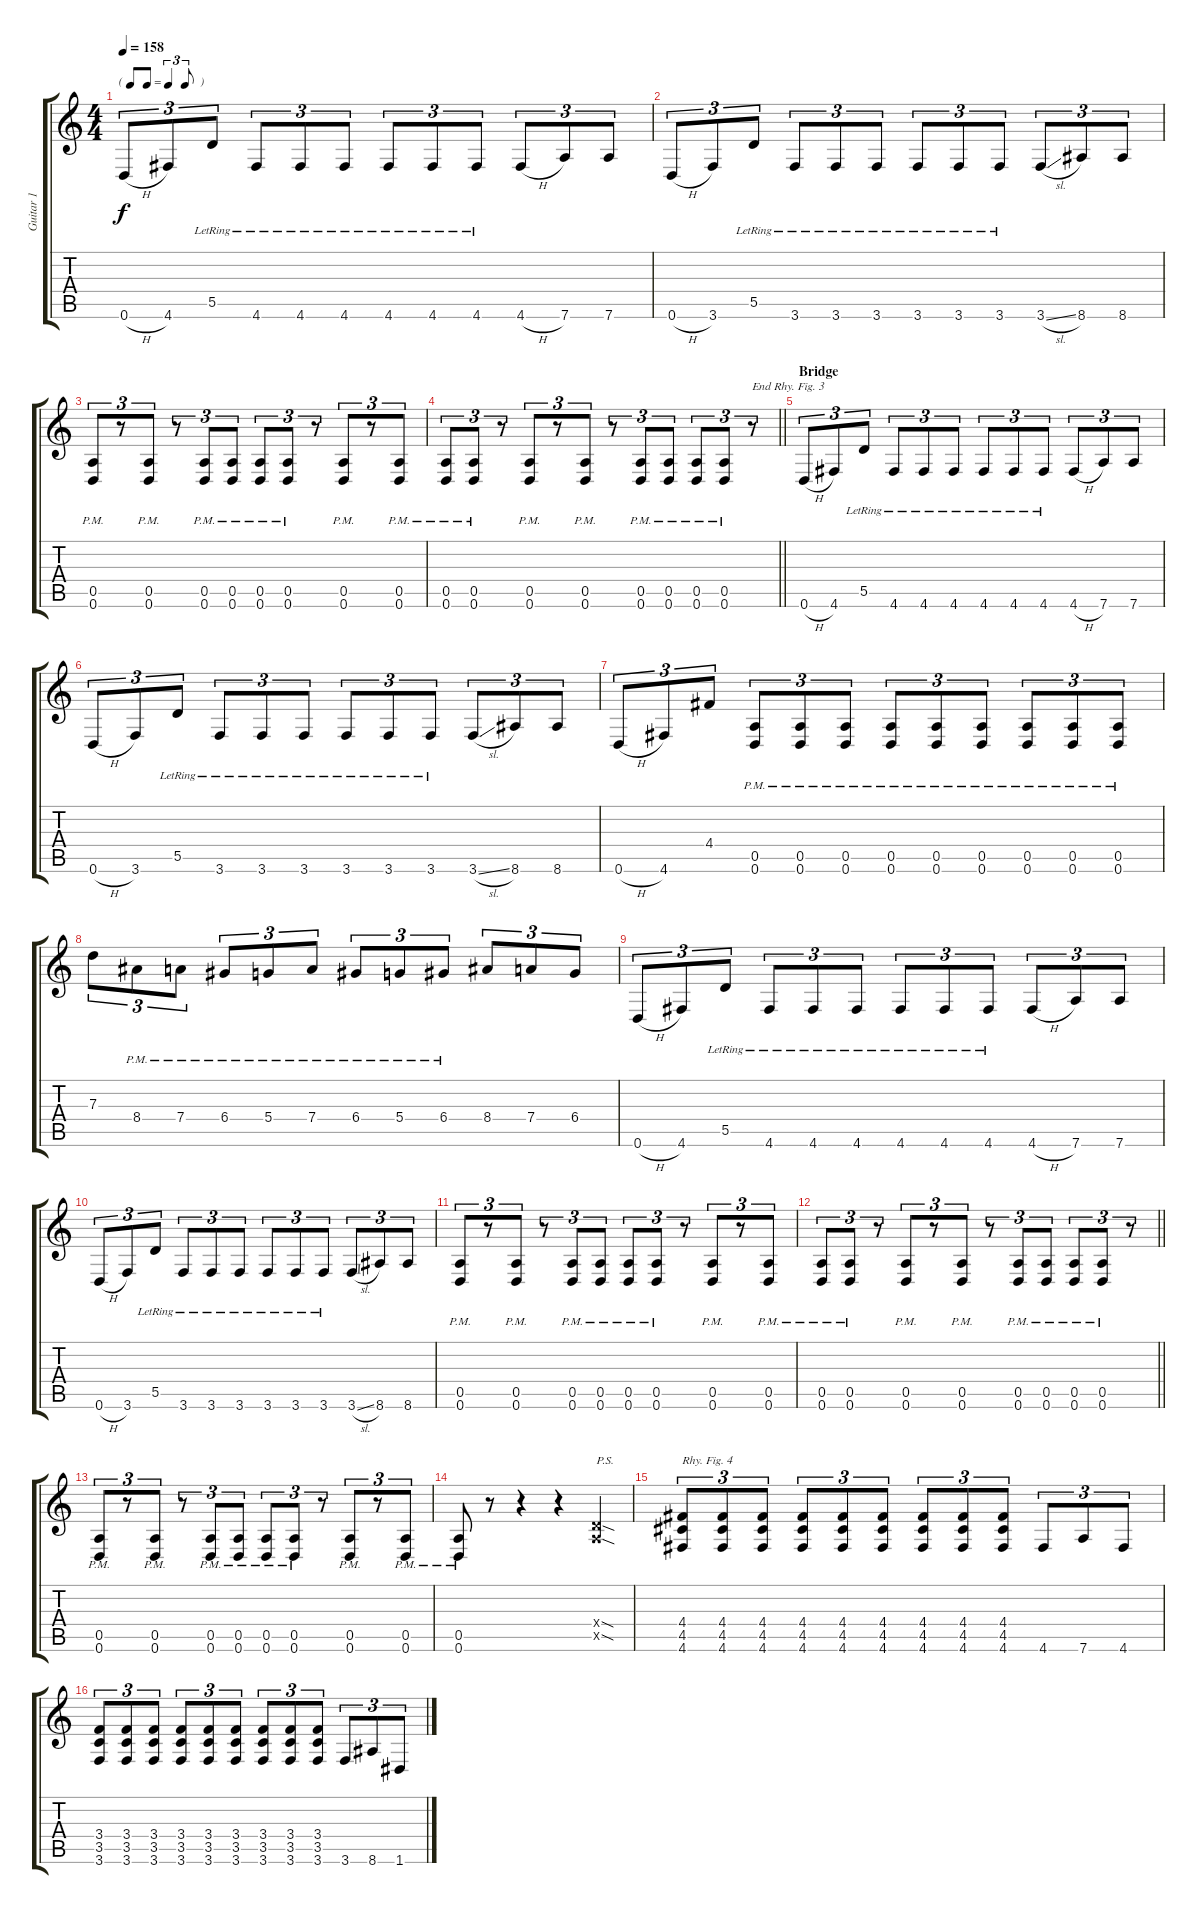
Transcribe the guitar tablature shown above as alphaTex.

\track ("Guitar 1" "Guitar 1") {instrument distortionguitar}
\staff {score tabs}
\tuning (E4 B3 G3 D3 A2 D2) {hide}
\ts (4 4)
\tf triplet8th
\tempo 158
\clef g2
\ks c
0.6{h}.8{tu (3 2) dy f} 4.6.8{tu (3 2)} 5.5{lr}.8{tu (3 2)} 4.6{lr}.8{tu (3 2)} 4.6{lr}.8{tu (3 2)} 4.6{lr}.8{tu (3 2)} 4.6{lr}.8{tu (3 2)} 4.6{lr}.8{tu (3 2)} 4.6{lr}.8{tu (3 2)} 4.6{h}.8{tu (3 2)} 7.6.8{tu (3 2)} 7.6.8{tu (3 2)} |
0.6{h}.8{tu (3 2)} 3.6.8{tu (3 2)} 5.5{lr}.8{tu (3 2)} 3.6{lr}.8{tu (3 2)} 3.6{lr}.8{tu (3 2)} 3.6{lr}.8{tu (3 2)} 3.6{lr}.8{tu (3 2)} 3.6{lr}.8{tu (3 2)} 3.6{lr}.8{tu (3 2)} 3.6{sl}.8{tu (3 2)} 8.6.8{tu (3 2)} 8.6.8{tu (3 2)} |
(0.5{pm} 0.6{pm}).8{tu (3 2)} r.8{tu (3 2)} (0.5{pm} 0.6{pm}).8{tu (3 2)} r.8{tu (3 2)} (0.5{pm} 0.6{pm}).8{tu (3 2)} (0.5{pm} 0.6{pm}).8{tu (3 2)} (0.5{pm} 0.6{pm}).8{tu (3 2)} (0.5{pm} 0.6{pm}).8{tu (3 2)} r.8{tu (3 2)} (0.5{pm} 0.6{pm}).8{tu (3 2)} r.8{tu (3 2)} (0.5{pm} 0.6{pm}).8{tu (3 2)} |
\barLineRight lightlight
(0.5{pm} 0.6{pm}).8{tu (3 2)} (0.5{pm} 0.6{pm}).8{tu (3 2)} r.8{tu (3 2)} (0.5{pm} 0.6{pm}).8{tu (3 2)} r.8{tu (3 2)} (0.5{pm} 0.6{pm}).8{tu (3 2)} r.8{tu (3 2)} (0.5{pm} 0.6{pm}).8{tu (3 2)} (0.5{pm} 0.6{pm}).8{tu (3 2)} (0.5{pm} 0.6{pm}).8{tu (3 2)} (0.5{pm} 0.6{pm}).8{tu (3 2)} r.8{tu (3 2) txt "End Rhy. Fig. 3"} |
\section ("" "Bridge")
0.6{h}.8{tu (3 2)} 4.6.8{tu (3 2)} 5.5{lr}.8{tu (3 2)} 4.6{lr}.8{tu (3 2)} 4.6{lr}.8{tu (3 2)} 4.6{lr}.8{tu (3 2)} 4.6{lr}.8{tu (3 2)} 4.6{lr}.8{tu (3 2)} 4.6{lr}.8{tu (3 2)} 4.6{h}.8{tu (3 2)} 7.6.8{tu (3 2)} 7.6.8{tu (3 2)} |
0.6{h}.8{tu (3 2)} 3.6.8{tu (3 2)} 5.5{lr}.8{tu (3 2)} 3.6{lr}.8{tu (3 2)} 3.6{lr}.8{tu (3 2)} 3.6{lr}.8{tu (3 2)} 3.6{lr}.8{tu (3 2)} 3.6{lr}.8{tu (3 2)} 3.6{lr}.8{tu (3 2)} 3.6{sl}.8{tu (3 2)} 8.6.8{tu (3 2)} 8.6.8{tu (3 2)} |
0.6{h}.8{tu (3 2)} 4.6.8{tu (3 2)} 4.4.8{tu (3 2)} (0.5 0.6{pm}).8{tu (3 2)} (0.5 0.6{pm}).8{tu (3 2)} (0.5 0.6{pm}).8{tu (3 2)} (0.5 0.6{pm}).8{tu (3 2)} (0.5 0.6{pm}).8{tu (3 2)} (0.5 0.6{pm}).8{tu (3 2)} (0.5 0.6{pm}).8{tu (3 2)} (0.5 0.6{pm}).8{tu (3 2)} (0.5 0.6{pm}).8{tu (3 2)} |
7.3.8{tu (3 2)} 8.4{pm}.8{tu (3 2)} 7.4{pm}.8{tu (3 2)} 6.4{pm}.8{tu (3 2)} 5.4{pm}.8{tu (3 2)} 7.4{pm}.8{tu (3 2)} 6.4{pm}.8{tu (3 2)} 5.4{pm}.8{tu (3 2)} 6.4{pm}.8{tu (3 2)} 8.4.8{tu (3 2)} 7.4.8{tu (3 2)} 6.4.8{tu (3 2)} |
0.6{h}.8{tu (3 2)} 4.6.8{tu (3 2)} 5.5{lr}.8{tu (3 2)} 4.6{lr}.8{tu (3 2)} 4.6{lr}.8{tu (3 2)} 4.6{lr}.8{tu (3 2)} 4.6{lr}.8{tu (3 2)} 4.6{lr}.8{tu (3 2)} 4.6{lr}.8{tu (3 2)} 4.6{h}.8{tu (3 2)} 7.6.8{tu (3 2)} 7.6.8{tu (3 2)} |
0.6{h}.8{tu (3 2)} 3.6.8{tu (3 2)} 5.5{lr}.8{tu (3 2)} 3.6{lr}.8{tu (3 2)} 3.6{lr}.8{tu (3 2)} 3.6{lr}.8{tu (3 2)} 3.6{lr}.8{tu (3 2)} 3.6{lr}.8{tu (3 2)} 3.6{lr}.8{tu (3 2)} 3.6{sl}.8{tu (3 2)} 8.6.8{tu (3 2)} 8.6.8{tu (3 2)} |
(0.5{pm} 0.6{pm}).8{tu (3 2)} r.8{tu (3 2)} (0.5{pm} 0.6{pm}).8{tu (3 2)} r.8{tu (3 2)} (0.5{pm} 0.6{pm}).8{tu (3 2)} (0.5{pm} 0.6{pm}).8{tu (3 2)} (0.5{pm} 0.6{pm}).8{tu (3 2)} (0.5{pm} 0.6{pm}).8{tu (3 2)} r.8{tu (3 2)} (0.5{pm} 0.6{pm}).8{tu (3 2)} r.8{tu (3 2)} (0.5{pm} 0.6{pm}).8{tu (3 2)} |
\barLineRight lightlight
(0.5{pm} 0.6{pm}).8{tu (3 2)} (0.5{pm} 0.6{pm}).8{tu (3 2)} r.8{tu (3 2)} (0.5{pm} 0.6{pm}).8{tu (3 2)} r.8{tu (3 2)} (0.5{pm} 0.6{pm}).8{tu (3 2)} r.8{tu (3 2)} (0.5{pm} 0.6{pm}).8{tu (3 2)} (0.5{pm} 0.6{pm}).8{tu (3 2)} (0.5{pm} 0.6{pm}).8{tu (3 2)} (0.5{pm} 0.6{pm}).8{tu (3 2)} r.8{tu (3 2)} |
(0.5{pm} 0.6{pm}).8{tu (3 2)} r.8{tu (3 2)} (0.5{pm} 0.6{pm}).8{tu (3 2)} r.8{tu (3 2)} (0.5{pm} 0.6{pm}).8{tu (3 2)} (0.5{pm} 0.6{pm}).8{tu (3 2)} (0.5{pm} 0.6{pm}).8{tu (3 2)} (0.5{pm} 0.6{pm}).8{tu (3 2)} r.8{tu (3 2)} (0.5{pm} 0.6{pm}).8{tu (3 2)} r.8{tu (3 2)} (0.5{pm} 0.6{pm}).8{tu (3 2)} |
(0.5{pm} 0.6{pm}).8 r.8 r.4 r.4 (0.4{sod x} 0.5{sod x}).4{txt "P.S."} |
(4.4 4.5 4.6).8{tu (3 2) txt "Rhy. Fig. 4"} (4.4 4.5 4.6).8{tu (3 2)} (4.4 4.5 4.6).8{tu (3 2)} (4.4 4.5 4.6).8{tu (3 2)} (4.4 4.5 4.6).8{tu (3 2)} (4.4 4.5 4.6).8{tu (3 2)} (4.4 4.5 4.6).8{tu (3 2)} (4.4 4.5 4.6).8{tu (3 2)} (4.4 4.5 4.6).8{tu (3 2)} 4.6.8{tu (3 2)} 7.6.8{tu (3 2)} 4.6.8{tu (3 2)} |
(3.4 3.5 3.6).8{tu (3 2)} (3.4 3.5 3.6).8{tu (3 2)} (3.4 3.5 3.6).8{tu (3 2)} (3.4 3.5 3.6).8{tu (3 2)} (3.4 3.5 3.6).8{tu (3 2)} (3.4 3.5 3.6).8{tu (3 2)} (3.4 3.5 3.6).8{tu (3 2)} (3.4 3.5 3.6).8{tu (3 2)} (3.4 3.5 3.6).8{tu (3 2)} 3.6.8{tu (3 2)} 8.6.8{tu (3 2)} 1.6.8{tu (3 2)}
